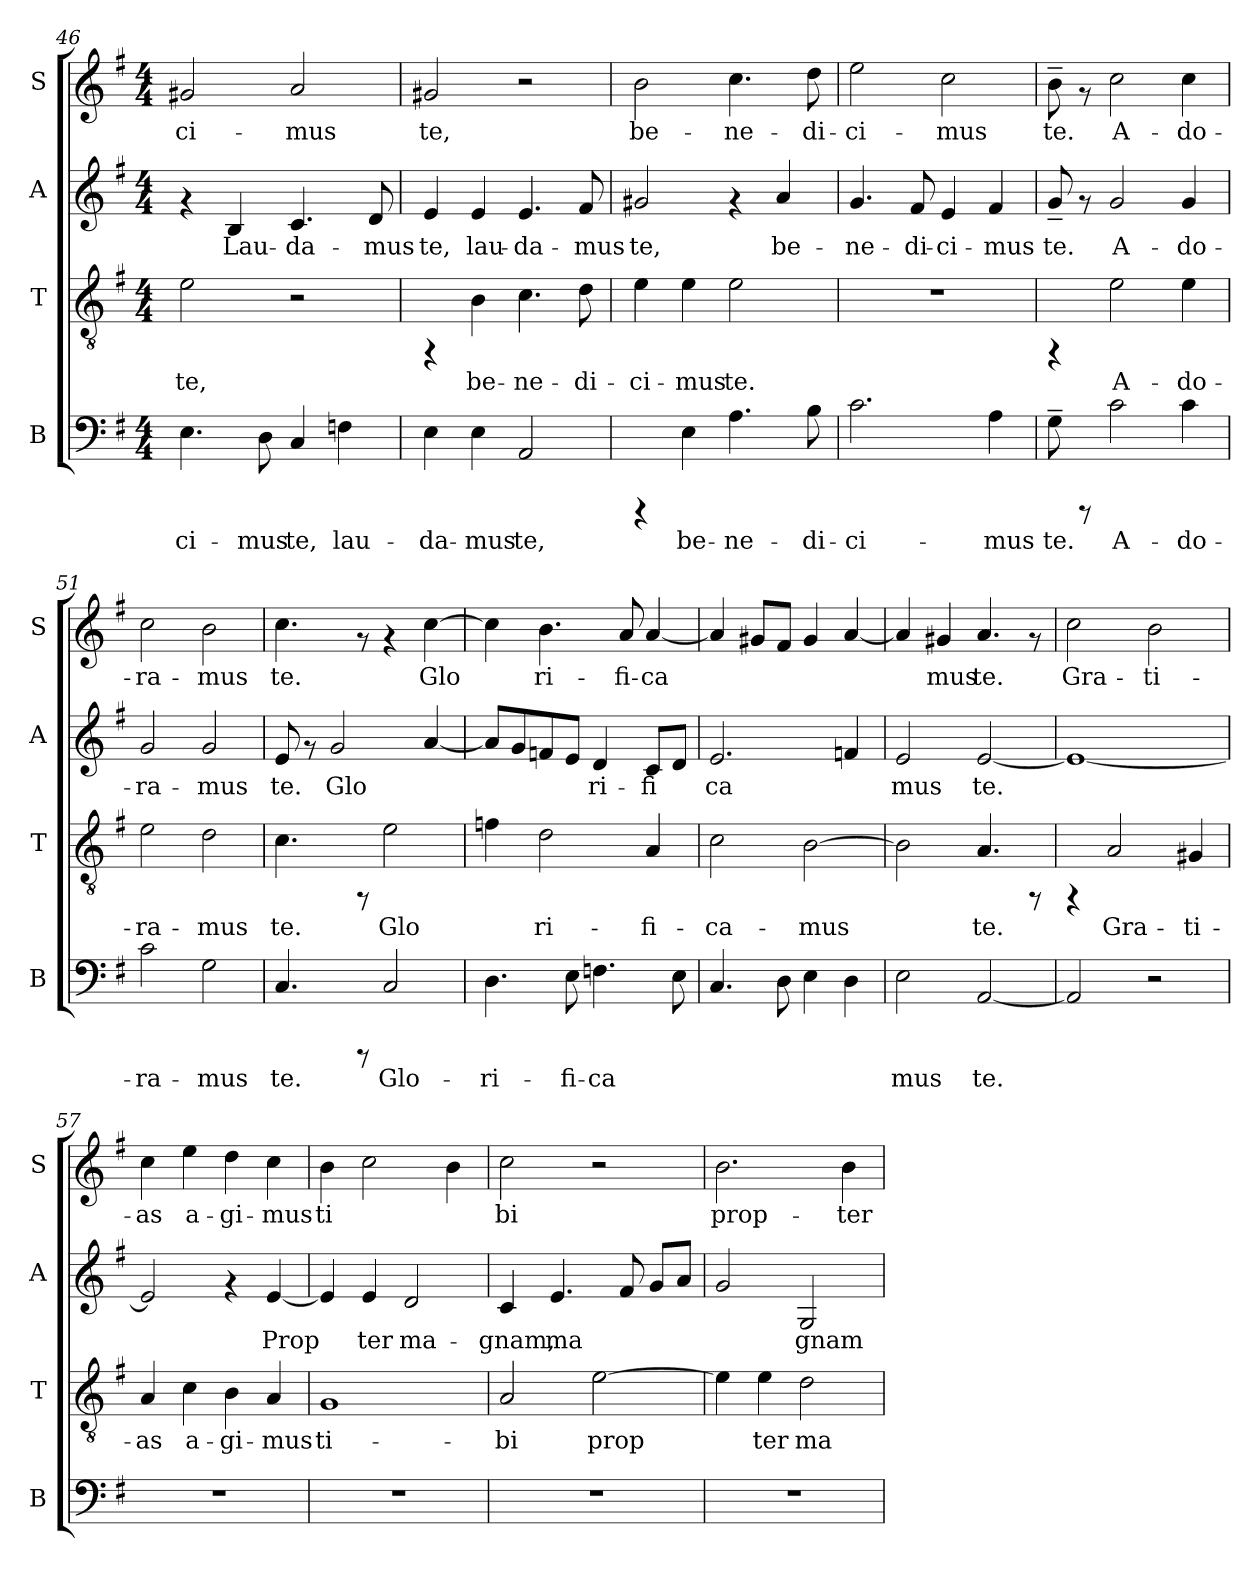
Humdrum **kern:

**kern	**text	**kern	**text	**kern	**text	**kern	**text
*part4	*part4	*part3	*part3	*part2	*part2	*part1	*part1
*staff4	*staff4	*staff3	*staff3	*staff2	*staff2	*staff1	*staff1
*I"B	*	*I"T	*	*I"A	*	*I"S	*
*I'B	*	*I'T	*	*I'A	*	*I'S	*
*clefF4	*	*clefGv2	*	*clefG2	*	*clefG2	*
*k[f#]	*	*k[f#]	*	*k[f#]	*	*k[f#]	*
*G:	*	*G:	*	*G:	*	*G:	*
*M4/4	*	*M4/4	*	*M4/4	*	*M4/4	*
=46	=46	=46	=46	=46	=46	=46	=46
!	!LO:LY:b:cj	!	!LO:LY:b:cj	!	!	!	!LO:LY:b:cj
4.E\	-ci-	2e\	te,	4rf	.	2g#X/	-ci-
!	!	!	!	!	!LO:LY:b:cj	!	!
.	.	.	.	4B/	Lau-	.	.
!	!LO:LY:b:cj	!	!	!	!	!	!
8D\	-mus	.	.	.	.	.	.
!	!LO:LY:b:cj	!	!	!	!LO:LY:b:cj	!	!LO:LY:b:cj
4C/	te,	2r	.	4.c/	-da-	2a/	-mus
!	!LO:LY:b:cj	!	!	!	!	!	!
4Fn\	lau-	.	.	.	.	.	.
!	!	!	!	!	!LO:LY:b:cj	!	!
.	.	.	.	8d/	-mus	.	.
=47	=47	=47	=47	=47	=47	=47	=47
!	!LO:LY:b:cj	!	!	!	!LO:LY:b:cj	!	!LO:LY:b:cj
4E\	-da-	4rFF	.	4e/	te,	2g#X/	te,
!	!LO:LY:b:cj	!	!LO:LY:b:cj	!	!LO:LY:b:cj	!	!
4E\	-mus	4B\	be-	4e/	lau-	.	.
!	!LO:LY:b:cj	!	!LO:LY:b:cj	!	!LO:LY:b:cj	!	!
2AA/	te,	4.c\	-ne-	4.e/	-da-	2r	.
!	!	!	!LO:LY:b:cj	!	!LO:LY:b:cj	!	!
.	.	8d\	-di-	8f#/	-mus	.	.
=48	=48	=48	=48	=48	=48	=48	=48
!	!	!	!LO:LY:b:cj	!	!LO:LY:b:cj	!	!LO:LY:b:cj
4rCCC	.	4e\	-ci-	2g#X/	te,	2b\	be-
!	!LO:LY:b:cj	!	!LO:LY:b:cj	!	!	!	!
4E\	be-	4e\	-mus	.	.	.	.
!	!LO:LY:b:cj	!	!LO:LY:b:cj	!	!	!	!LO:LY:b:cj
4.A\	-ne-	2e\	te.	4rf	.	4.cc\	-ne-
!	!	!	!	!	!LO:LY:b:cj	!	!
.	.	.	.	4a/	be-	.	.
!	!LO:LY:b:cj	!	!	!	!	!	!LO:LY:b:cj
8B\	-di-	.	.	.	.	8dd\	-di-
!!LO:LB:g=z
=49	=49	=49	=49	=49	=49	=49	=49
!	!LO:LY:b:cj	!	!	!	!LO:LY:b:cj	!	!LO:LY:b:cj
2.c\	-ci-	1r	.	4.g/	-ne-	2ee\	-ci-
!	!	!	!	!	!LO:LY:b:cj	!	!
.	.	.	.	8f#/	-di-	.	.
!	!	!	!	!	!LO:LY:b:cj	!	!LO:LY:b:cj
.	.	.	.	4e/	-ci-	2cc\	-mus
!	!LO:LY:b:cj	!	!	!	!LO:LY:b:cj	!	!
4A\	-mus	.	.	4f#/	-mus	.	.
=50	=50	=50	=50	=50	=50	=50	=50
!	!LO:LY:b:cj	!	!	!	!LO:LY:b:cj	!	!LO:LY:b:cj
8G~>\	te.	4rFF	.	8g~</	te.	8b~>\	te.
8rCCC	.	.	.	8rf	.	8rf	.
!	!LO:LY:b:cj	!	!LO:LY:b:cj	!	!LO:LY:b:cj	!	!LO:LY:b:cj
2c\	A-	2e\	A-	2g/	A-	2cc\	A-
!	!LO:LY:b:cj	!	!LO:LY:b:cj	!	!LO:LY:b:cj	!	!LO:LY:b:cj
4c\	-do-	4e\	-do-	4g/	-do-	4cc\	-do-
=51	=51	=51	=51	=51	=51	=51	=51
!	!LO:LY:b:cj	!	!LO:LY:b:cj	!	!LO:LY:b:cj	!	!LO:LY:b:cj
2c\	-ra-	2e\	-ra-	2g/	-ra-	2cc\	-ra-
!	!LO:LY:b:cj	!	!LO:LY:b:cj	!	!LO:LY:b:cj	!	!LO:LY:b:cj
2G\	-mus	2d\	-mus	2g/	-mus	2b\	-mus
=52	=52	=52	=52	=52	=52	=52	=52
!	!LO:LY:b:cj	!	!LO:LY:b:cj	!	!LO:LY:b:cj	!	!LO:LY:b:cj
4.C/	te.	4.c\	te.	8e/	te.	4.cc\	te.
.	.	.	.	8rf	.	.	.
!	!	!	!	!	!LO:LY:b:cj	!	!
.	.	.	.	2g/	Glo-	.	.
8rCCC	.	8rFF	.	.	.	8rf	.
!	!LO:LY:b:cj	!	!LO:LY:b:cj	!	!	!	!
2C/	Glo-	2e\	Glo-	.	.	4rf	.
!	!	!	!	!	!LO:LY:b:cj	!	!LO:LY:b:cj
.	.	.	.	[<4a/	--	[>4cc\	Glo-
=53	=53	=53	=53	=53	=53	=53	=53
!	!LO:LY:b:cj	!	!LO:LY:b:cj	!	!LO:LY:b:cj	!	!LO:LY:b:cj
4.D\	-ri-	4fn\	--	8a/L]	--	4cc\]	--
!	!	!	!	!	!LO:LY:b:cj	!	!
.	.	.	.	8g/	--	.	.
!	!	!	!LO:LY:b:cj	!	!LO:LY:b:cj	!	!LO:LY:b:cj
.	.	2d\	-ri-	8fn/	--	4.b\	-ri-
!	!LO:LY:b:cj	!	!	!	!LO:LY:b:cj	!	!
8E\	-fi-	.	.	8e/J	--	.	.
!	!LO:LY:b:cj	!	!	!	!LO:LY:b:cj	!	!
4.Fn\	-ca-	.	.	4d/	-ri-	.	.
!	!	!	!	!	!	!	!LO:LY:b:cj
.	.	.	.	.	.	8a/	-fi-
!	!	!	!LO:LY:b:cj	!	!LO:LY:b:cj	!	!LO:LY:b:cj
.	.	4A/	-fi-	8c/L	-fi-	[>4a/	-ca-
!	!LO:LY:b:cj	!	!	!	!LO:LY:b:cj	!	!
8E\	--	.	.	8d/J	--	.	.
!!LO:PB:g=z
=54	=54	=54	=54	=54	=54	=54	=54
!	!LO:LY:b:cj	!	!LO:LY:b:cj	!	!LO:LY:b:cj	!	!LO:LY:b:cj
4.C/	--	2c\	-ca-	2.e/	-ca-	4a/]	--
!	!	!	!	!	!	!	!LO:LY:b:cj
.	.	.	.	.	.	8g#X/L	--
!	!LO:LY:b:cj	!	!	!	!	!	!LO:LY:b:cj
8D\	--	.	.	.	.	8f#/J	--
!	!LO:LY:b:cj	!	!LO:LY:b:cj	!	!	!	!LO:LY:b:cj
4E\	--	[>2B\	-mus	.	.	4g#/	--
!	!LO:LY:b:cj	!	!	!	!LO:LY:b:cj	!	!LO:LY:b:cj
4D\	--	.	.	4fn/	--	[<4a/	--
=55	=55	=55	=55	=55	=55	=55	=55
!	!LO:LY:b:cj	!	!LO:LY:b:cj	!	!LO:LY:b:cj	!	!LO:LY:b:cj
2E\	-mus	2B\]	.	2e/	-mus	4a/]	--
!	!	!	!	!	!	!	!LO:LY:b:cj
.	.	.	.	.	.	4g#X/	-mus
!	!LO:LY:b:cj	!	!LO:LY:b:cj	!	!LO:LY:b:cj	!	!LO:LY:b:cj
[<2AA/	te.	4.A/	te.	[<2e/	te.	4.a/	te.
.	.	8rFF	.	.	.	8rf	.
=56	=56	=56	=56	=56	=56	=56	=56
!	!LO:LY:b:cj	!	!	!	!LO:LY:b:cj	!	!LO:LY:b:cj
2AA/]	.	4rFF	.	1e_<	.	2cc\	Gra-
!	!	!	!LO:LY:b:cj	!	!	!	!
.	.	2A/	Gra-	.	.	.	.
!	!	!	!	!	!	!	!LO:LY:b:cj
2r	.	.	.	.	.	2b\	-ti-
!	!	!	!LO:LY:b:cj	!	!	!	!
.	.	4G#X/	-ti-	.	.	.	.
=57	=57	=57	=57	=57	=57	=57	=57
!	!	!	!LO:LY:b:cj	!	!LO:LY:b:cj	!	!LO:LY:b:cj
1r	.	4A/	-as	2e/]	.	4cc\	-as
!	!	!	!LO:LY:b:cj	!	!	!	!LO:LY:b:cj
.	.	4c\	a-	.	.	4ee\	a-
!	!	!	!LO:LY:b:cj	!	!	!	!LO:LY:b:cj
.	.	4B\	-gi-	4rf	.	4dd\	-gi-
!	!	!	!LO:LY:b:cj	!	!LO:LY:b:cj	!	!LO:LY:b:cj
.	.	4A/	-mus	[<4e/	Prop-	4cc\	-mus
=58	=58	=58	=58	=58	=58	=58	=58
!	!	!	!LO:LY:b:cj	!	!LO:LY:b:cj	!	!LO:LY:b:cj
1r	.	1G	ti-	4e/]	--	4b\	ti-
!	!	!	!	!	!LO:LY:b:cj	!	!LO:LY:b:cj
.	.	.	.	4e/	-ter	2cc\	--
!	!	!	!	!	!LO:LY:b:cj	!	!
.	.	.	.	2d/	ma-	.	.
!	!	!	!	!	!	!	!LO:LY:b:cj
.	.	.	.	.	.	4b\	--
!!LO:LB:g=z
=59	=59	=59	=59	=59	=59	=59	=59
!	!	!	!LO:LY:b:cj	!	!LO:LY:b:cj	!	!LO:LY:b:cj
1r	.	2A/	-bi	4c/	-gnam,	2cc\	-bi
!	!	!	!	!	!LO:LY:b:cj	!	!
.	.	.	.	4.e/	ma-	.	.
!	!	!	!LO:LY:b:cj	!	!	!	!
.	.	[>2e\	prop-	.	.	2r	.
!	!	!	!	!	!LO:LY:b:cj	!	!
.	.	.	.	8f#/	--	.	.
!	!	!	!	!	!LO:LY:b:cj	!	!
.	.	.	.	8g/L	--	.	.
!	!	!	!	!	!LO:LY:b:cj	!	!
.	.	.	.	8a/J	--	.	.
=60	=60	=60	=60	=60	=60	=60	=60
!	!	!	!LO:LY:b:cj	!	!LO:LY:b:cj	!	!LO:LY:b:cj
1r	.	4e\]	--	2g/	--	2.b\	prop-
!	!	!	!LO:LY:b:cj	!	!	!	!
.	.	4e\	-ter	.	.	.	.
!	!	!	!LO:LY:b:cj	!	!LO:LY:b:cj	!	!
.	.	2d\	ma-	2G/	-gnam	.	.
!	!	!	!	!	!	!	!LO:LY:b:cj
.	.	.	.	.	.	4b\	-ter
=	=	=	=	=	=	=	=
*-	*-	*-	*-	*-	*-	*-	*-
